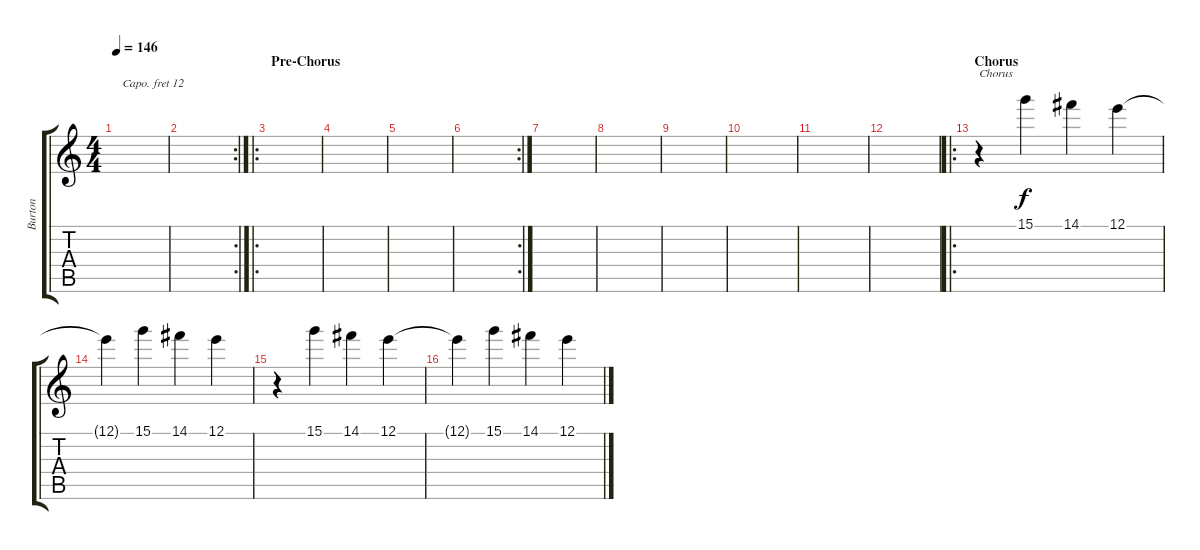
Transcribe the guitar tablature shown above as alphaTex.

\track ("Burton" "Burton") {instrument whistle}
\staff {score tabs}
\capo 12
\tuning (E4 B3 G3 D3 A2 E2) {hide}
\ts (4 4)
\tempo 146
\clef g2
\ks c
|
\rc 2
|
\ro
\section ("" "Pre-Chorus")
|
|
|
\rc 2
|
|
|
|
|
|
|
\ro
\section ("" "Chorus")
r.4{txt "Chorus"} 15.1.4 14.1.4 12.1.4 |
12.1{t}.4 15.1.4 14.1.4 12.1.4 |
r.4 15.1.4 14.1.4 12.1.4 |
12.1{t}.4 15.1.4 14.1.4 12.1.4
